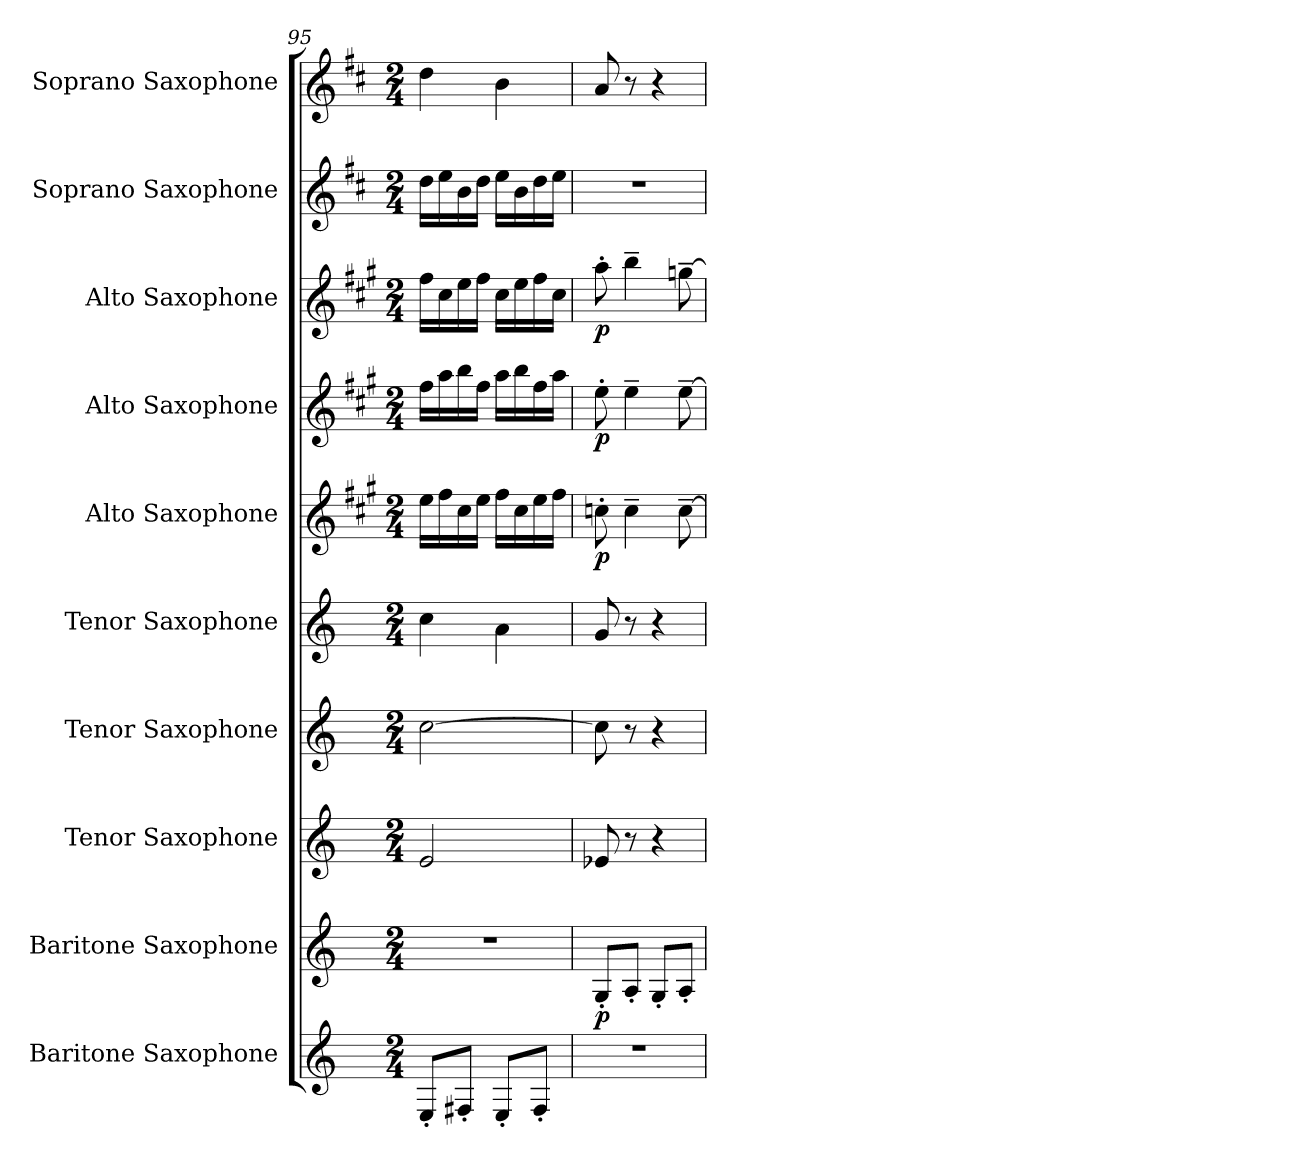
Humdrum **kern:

**kern	**kern	**dynam	**kern	**kern	**kern	**kern	**dynam	**kern	**dynam	**kern	**dynam	**kern	**kern
*part10	*part9	*part9	*part8	*part7	*part6	*part5	*part5	*part4	*part4	*part3	*part3	*part2	*part1
*staff10	*staff9	*staff9	*staff8	*staff7	*staff6	*staff5	*staff5	*staff4	*staff4	*staff3	*staff3	*staff2	*staff1
*I"Baritone Saxophone	*I"Baritone Saxophone	*	*I"Tenor Saxophone	*I"Tenor Saxophone	*I"Tenor Saxophone	*I"Alto Saxophone	*	*I"Alto Saxophone	*	*I"Alto Saxophone	*	*I"Soprano Saxophone	*I"Soprano Saxophone
*I'Bar. Sax.	*I'Bar. Sax.	*	*I'T. Sax.	*I'T. Sax.	*I'T. Sax.	*I'A. Sax.	*	*I'A. Sax.	*	*I'A. Sax.	*	*I'S. Sax.	*I'S. Sax.
!!LO:PB:g=z
*clefG2	*clefG2	*	*clefG2	*clefG2	*clefG2	*clefG2	*	*clefG2	*	*clefG2	*	*clefG2	*clefG2
*ITrd12c21	*ITrd12c21	*	*ITrd8c14	*ITrd8c14	*ITrd8c14	*ITrd5c9	*	*ITrd5c9	*	*ITrd5c9	*	*ITrd1c2	*ITrd1c2
*k[]	*k[]	*	*k[]	*k[]	*k[]	*k[]	*	*k[]	*	*k[]	*	*k[]	*k[]
*M2/4	*M2/4	*	*M2/4	*M2/4	*M2/4	*M2/4	*	*M2/4	*	*M2/4	*	*M2/4	*M2/4
=95	=95	=95	=95	=95	=95	=95	=95	=95	=95	=95	=95	=95	=95
8EE'/L	2r	.	2E/	[2c\	4c\	16g\LL	.	16a\LL	.	16a\LL	.	16cc\LL	4cc\
.	.	.	.	.	.	16a\	.	16cc\	.	16e\	.	16dd\	.
8FF#X'/J	.	.	.	.	.	16e\	.	16dd\	.	16g\	.	16a\	.
.	.	.	.	.	.	16g\JJ	.	16a\JJ	.	16a\JJ	.	16cc\JJ	.
8EE'/L	.	.	.	.	4A\	16a\LL	.	16cc\LL	.	16e\LL	.	16dd\LL	4a\
.	.	.	.	.	.	16e\	.	16dd\	.	16g\	.	16a\	.
8FF#'/J	.	.	.	.	.	16g\	.	16a\	.	16a\	.	16cc\	.
.	.	.	.	.	.	16a\JJ	.	16cc\JJ	.	16e\JJ	.	16dd\JJ	.
=96	=96	=96	=96	=96	=96	=96	=96	=96	=96	=96	=96	=96	=96
!	!	!LO:DY:b	!	!	!	!	!LO:DY:b	!	!LO:DY:b	!	!LO:DY:b	!	!
2r	8GG'/L	p	8E-X/	8c\]	8G/	8e-X'\	p	8g'\	p	8cc'\	p	2r	8g/
.	8AA'/J	.	8r	8r	8r	4e-~\	.	4g~\	.	4dd~\	.	.	8r
.	8GG'/L	.	4r	4r	4r	.	.	.	.	.	.	.	4r
.	8AA'/J	.	.	.	.	[8e-~\	.	[8g~\	.	[8b-X~\	.	.	.
=	=	=	=	=	=	=	=	=	=	=	=	=	=
*-	*-	*-	*-	*-	*-	*-	*-	*-	*-	*-	*-	*-	*-
